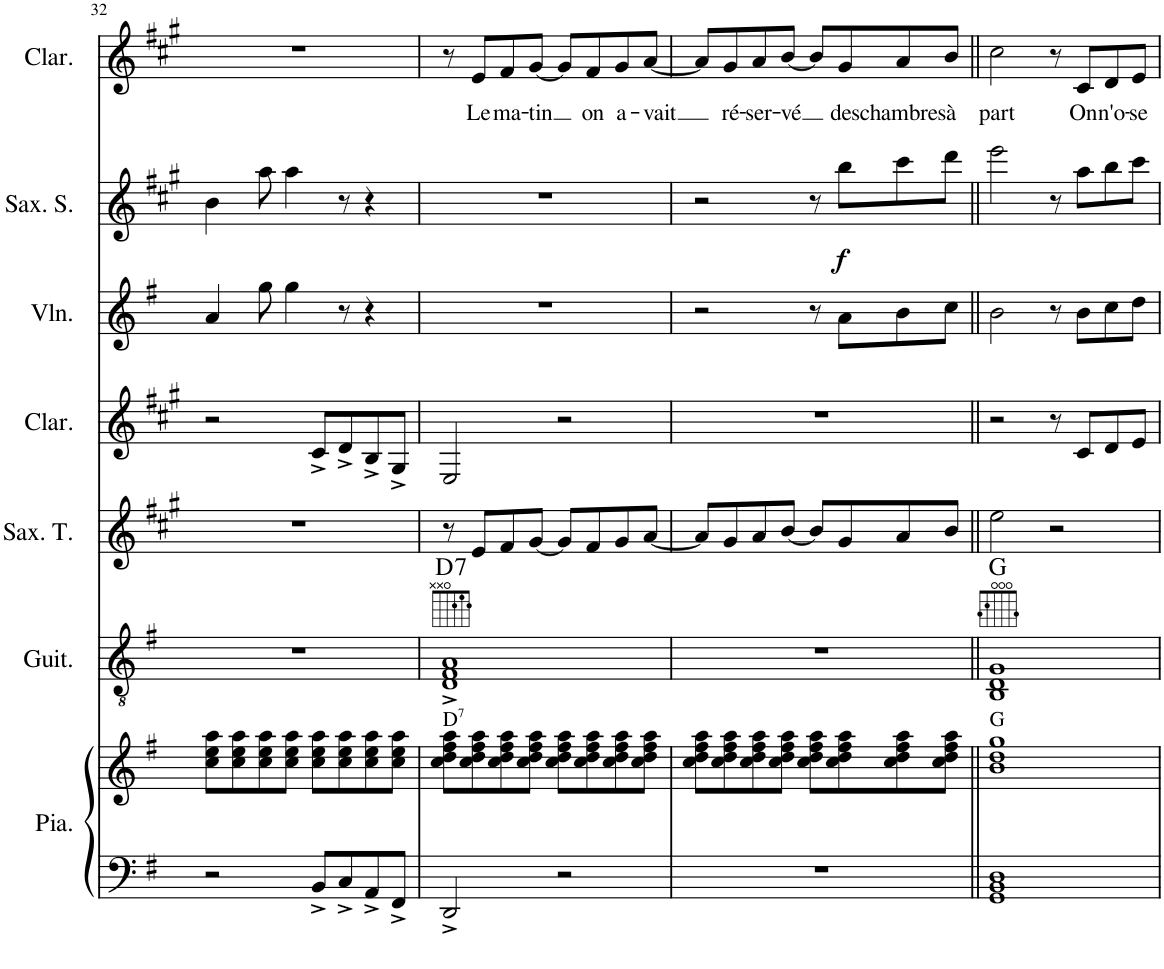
**kern	**kern	**kern	**harte	**kern	**kern	**kern	**kern	**dynam	**kern	**text
*part7	*part7	*part6	*part6	*part5	*part4	*part3	*part2	*part2	*part1	*part1
*staff8	*staff7	*staff6	*	*staff5	*staff4	*staff3	*staff2	*staff2	*staff1	*staff1
*I"Piano	*	*I"Guitare	*	*I"Saxophone Ténor	*I"Clarinette	*I"Violon	*I"Saxophone Soprano	*	*I"Clarinette	*
*I'Pia.	*	*I'Guit.	*	*I'Sax. T.	*I'Clar.	*I'Vln.	*I'Sax. S.	*	*I'Clar.	*
!!LO:PB:g=z
*clefF4	*clefG2	*clefGv2	*	*clefG2	*clefG2	*clefG2	*clefG2	*	*clefG2	*
*	*	*	*	*Trd8c14	*Trd1c2	*	*Trd1c2	*	*Trd1c2	*
*k[f#]	*k[f#]	*k[f#]	*	*k[f#c#g#]	*k[f#c#g#]	*k[f#]	*k[f#c#g#]	*	*k[f#c#g#]	*
*M4/4	*M4/4	*M4/4	*	*M4/4	*M4/4	*M4/4	*M4/4	*	*M4/4	*
=32	=32	=32	=32	=32	=32	=32	=32	=32	=32	=32
2r	8cc\ 8ee\ 8aa\L	1r	.	1r	2r	4a/	4b\	.	1r	.
.	8cc\ 8ee\ 8aa\	.	.	.	.	.	.	.	.	.
.	8cc\ 8ee\ 8aa\	.	.	.	.	8gg\	8aa\	.	.	.
.	8cc\ 8ee\ 8aa\J	.	.	.	.	4gg\	4aa\	.	.	.
8BB^/L	8cc\ 8ee\ 8aa\L	.	.	.	8c#^/L	.	.	.	.	.
8C^/	8cc\ 8ee\ 8aa\	.	.	.	8d^/	8r	8r	.	.	.
8AA^/	8cc\ 8ee\ 8aa\	.	.	.	8B^/	4r	4r	.	.	.
8FF#^/J	8cc\ 8ee\ 8aa\J	.	.	.	8G#^/J	.	.	.	.	.
=33	=33	=33	=33	=33	=33	=33	=33	=33	=33	=33
!	!LO:TX:a:t=D	!	!	!	!	!	!	!	!	!
!	!LO:TX:a:t=7	!	!LO:H:kt=7	!	!	!	!	!	!	!
2DD^/	8cc\ 8dd\ 8ff#\ 8aa\L	1D^ 1F#^ 1A^	D:7	8r	2E/	1r	1r	.	8r	.
!	!	!	!	!	!	!	!	!	!	!LO:LY:b
.	8cc\ 8dd\ 8ff#\ 8aa\	.	.	8e/L	.	.	.	.	8e/L	Le
!	!	!	!	!	!	!	!	!	!	!LO:LY:b
.	8cc\ 8dd\ 8ff#\ 8aa\	.	.	8f#/	.	.	.	.	8f#/	ma-
!	!	!	!	!	!	!	!	!	!	!LO:LY:b
.	8cc\ 8dd\ 8ff#\ 8aa\J	.	.	[8g#/J	.	.	.	.	[8g#/J	-tin
2r	8cc\ 8dd\ 8ff#\ 8aa\L	.	.	8g#/L]	2r	.	.	.	8g#/L]	.
!	!	!	!	!	!	!	!	!	!	!LO:LY:b
.	8cc\ 8dd\ 8ff#\ 8aa\	.	.	8f#/	.	.	.	.	8f#/	on
!	!	!	!	!	!	!	!	!	!	!LO:LY:b
.	8cc\ 8dd\ 8ff#\ 8aa\	.	.	8g#/	.	.	.	.	8g#/	a-
!	!	!	!	!	!	!	!	!	!	!LO:LY:b
.	8cc\ 8dd\ 8ff#\ 8aa\J	.	.	[8a/J	.	.	.	.	[8a/J	-vait
=34	=34	=34	=34	=34	=34	=34	=34	=34	=34	=34
1r	8cc\ 8dd\ 8ff#\ 8aa\L	1r	.	8a/L]	1r	2r	2r	.	8a/L]	.
!	!	!	!	!	!	!	!	!	!	!LO:LY:b
.	8cc\ 8dd\ 8ff#\ 8aa\	.	.	8g#/	.	.	.	.	8g#/	ré-
!	!	!	!	!	!	!	!	!	!	!LO:LY:b
.	8cc\ 8dd\ 8ff#\ 8aa\	.	.	8a/	.	.	.	.	8a/	-ser-
!	!	!	!	!	!	!	!	!	!	!LO:LY:b
.	8cc\ 8dd\ 8ff#\ 8aa\J	.	.	[8b/J	.	.	.	.	[8b/J	-vé
.	8cc\ 8dd\ 8ff#\ 8aa\L	.	.	8b/L]	.	8r	8r	.	8b/L]	.
!	!	!	!	!	!	!	!	!LO:DY:b	!	!LO:LY:b
.	8cc\ 8dd\ 8ff#\ 8aa\	.	.	8g#/	.	8a\L	8bb\L	f	8g#/	des
!	!	!	!	!	!	!	!	!	!	!LO:LY:b
.	8cc\ 8dd\ 8ff#\ 8aa\	.	.	8a/	.	8b\	8ccc#\	.	8a/	chambres
!	!	!	!	!	!	!	!	!	!	!LO:LY:b
.	8cc\ 8dd\ 8ff#\ 8aa\J	.	.	8b/J	.	8cc\J	8ddd\J	.	8b/J	à
=35||	=35||	=35||	=35||	=35||	=35||	=35||	=35||	=35||	=35||	=35||
!	!LO:TX:a:t=G	!	!	!	!	!	!	!	!	!
!	!	!	!	!	!	!	!	!	!	!LO:LY:b
1GG 1BB 1D	1b 1dd 1gg	1BB 1D 1G	G:maj	2ee\	2r	2b\	2eee\	.	2cc#\	part
.	.	.	.	2r	8r	8r	8r	.	8r	.
!	!	!	!	!	!	!	!	!	!	!LO:LY:b
.	.	.	.	.	8c#/L	8b\L	8aa\L	.	8c#/L	On
!	!	!	!	!	!	!	!	!	!	!LO:LY:b
.	.	.	.	.	8d/	8cc\	8bb\	.	8d/	n'o-
!	!	!	!	!	!	!	!	!	!	!LO:LY:b
.	.	.	.	.	8e/J	8dd\J	8ccc#\J	.	8e/J	-se
=	=	=	=	=	=	=	=	=	=	=
*-	*-	*-	*-	*-	*-	*-	*-	*-	*-	*-
